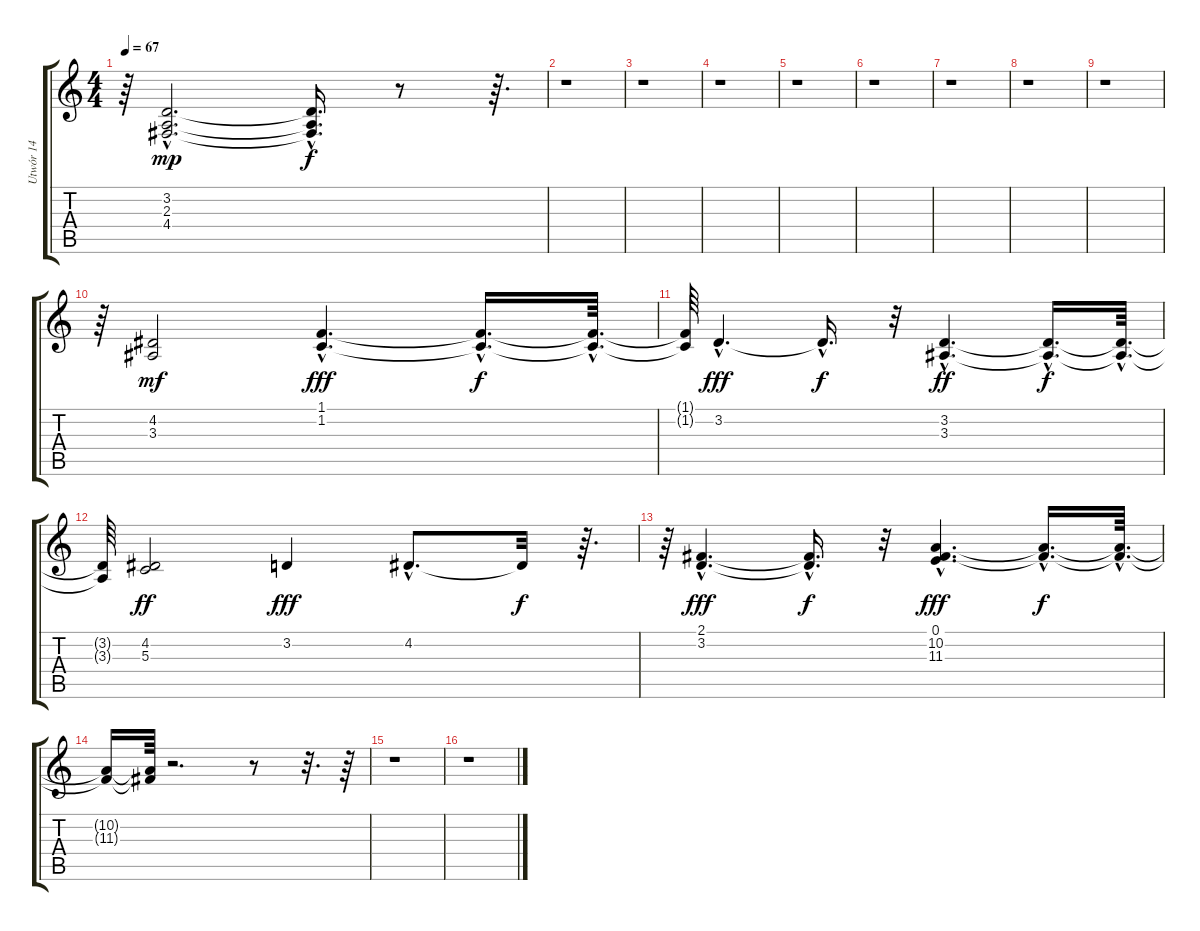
\track ("Utwór 14" "Utwór 14") {instrument fx6goblins}
\staff {score tabs}
\tuning (E4 B3 G3 D3 A2 E2) {hide}
\ts (4 4)
\tempo 67
\clef g2
\ks c
r.64{dy f} (3.2{hac} 2.3{hac} 4.4{hac}).2{d dy mp} (3.2{hac t} 2.3{hac t} 4.4{hac t}).16{d dy f} r.8 r.64{d} |
r.1 |
r.1 |
r.1 |
r.1 |
r.1 |
r.1 |
r.1 |
r.1 |
r.64 (4.2 3.3).2{dy mf} (1.1{hac} 1.2{hac}).4{d dy fff} (1.1{hac t} 1.2{hac t}).16{d dy f} (1.1{hac t} 1.2{hac t}).64{d} |
(1.1{t} 1.2{t}).64 3.2{hac}.4{d dy fff} 3.2{hac t}.16{d dy f} r.32 (3.2{hac} 3.3{hac}).4{d dy ff} (3.2{hac t} 3.3{hac t}).16{d dy f} (3.2{hac t} 3.3{hac t}).64{d} |
(3.2{t} 3.3{t}).64 (4.2 5.3).2{dy ff} 3.2.4{dy fff} 4.2{hac}.8{d} 4.2{t}.32{dy f} r.64{d} |
r.64 (2.1{hac} 3.2{hac}).4{d dy fff} (2.1{hac t} 3.2{hac t}).16{d dy f} r.32 (0.1{hac} 10.2{hac} 11.3{hac}).4{d dy fff} (10.2{hac t} 11.3{hac t}).16{d dy f} (10.2{hac t} 11.3{hac t}).64{d} |
(10.2{t} 11.3{t}).16 (10.2{t} 11.3{t}).64 r.2{d} r.8 r.32{d} r.64 |
r.1 |
r.1
